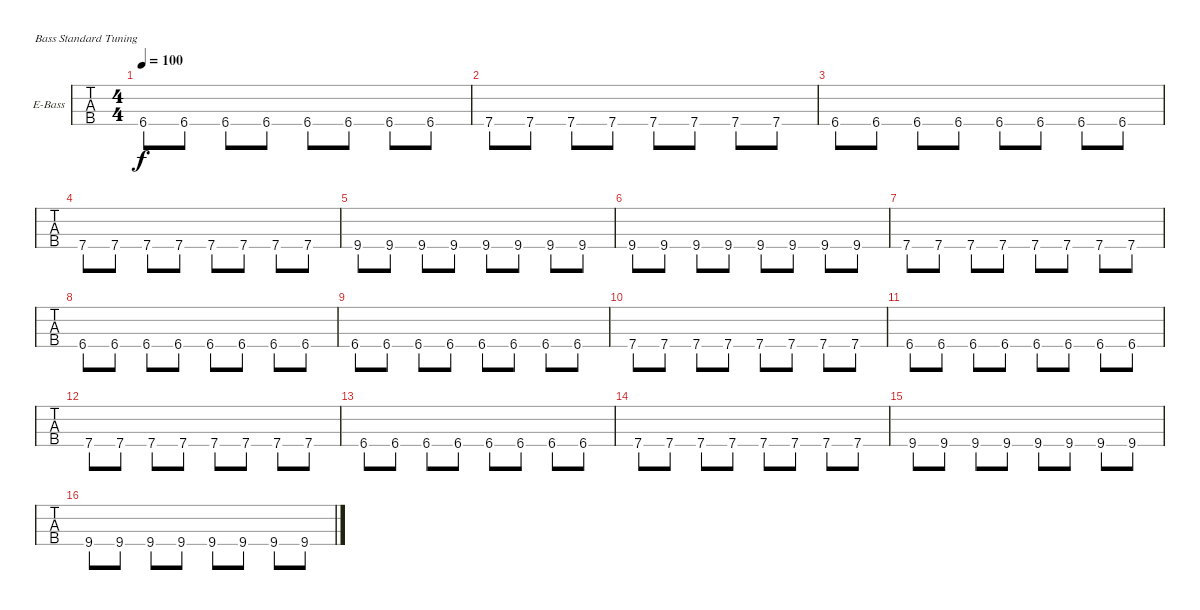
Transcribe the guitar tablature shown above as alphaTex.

\bracketExtendMode groupsimilarinstruments
\firstSystemTrackNameOrientation horizontal
\otherSystemsTrackNameOrientation horizontal
\track ("Electric Bass" "E-Bass") {instrument electricbassfinger}
\staff {tabs}
\tuning (G2 D2 A1 E1)
\ts (4 4)
\tempo 100
\clef f4
\scale
0.333333
\ks c
6.4.8{dy f} 6.4.8 6.4.8 6.4.8 6.4.8 6.4.8 6.4.8 6.4.8 |
\scale
0.333333 7.4.8 7.4.8 7.4.8 7.4.8 7.4.8 7.4.8 7.4.8 7.4.8 |
\scale
0.333333 6.4.8 6.4.8 6.4.8 6.4.8 6.4.8 6.4.8 6.4.8 6.4.8 |
\scale
0.333333 7.4.8 7.4.8 7.4.8 7.4.8 7.4.8 7.4.8 7.4.8 7.4.8 |
\scale
0.333333 9.4.8 9.4.8 9.4.8 9.4.8 9.4.8 9.4.8 9.4.8 9.4.8 |
\scale
0.333333 9.4.8 9.4.8 9.4.8 9.4.8 9.4.8 9.4.8 9.4.8 9.4.8 |
\scale
0.333333 7.4.8 7.4.8 7.4.8 7.4.8 7.4.8 7.4.8 7.4.8 7.4.8 |
\scale
0.333333 6.4.8 6.4.8 6.4.8 6.4.8 6.4.8 6.4.8 6.4.8 6.4.8 |
\scale
0.333333 6.4.8 6.4.8 6.4.8 6.4.8 6.4.8 6.4.8 6.4.8 6.4.8 |
\scale
0.333333 7.4.8 7.4.8 7.4.8 7.4.8 7.4.8 7.4.8 7.4.8 7.4.8 |
\scale
0.333333 6.4.8 6.4.8 6.4.8 6.4.8 6.4.8 6.4.8 6.4.8 6.4.8 |
\scale
0.333333 7.4.8 7.4.8 7.4.8 7.4.8 7.4.8 7.4.8 7.4.8 7.4.8 |
\scale
0.333333 6.4.8 6.4.8 6.4.8 6.4.8 6.4.8 6.4.8 6.4.8 6.4.8 |
\scale
0.333333 7.4.8 7.4.8 7.4.8 7.4.8 7.4.8 7.4.8 7.4.8 7.4.8 |
\scale
0.333333 9.4.8 9.4.8 9.4.8 9.4.8 9.4.8 9.4.8 9.4.8 9.4.8 |
\scale
0.333333 9.4.8 9.4.8 9.4.8 9.4.8 9.4.8 9.4.8 9.4.8 9.4.8
